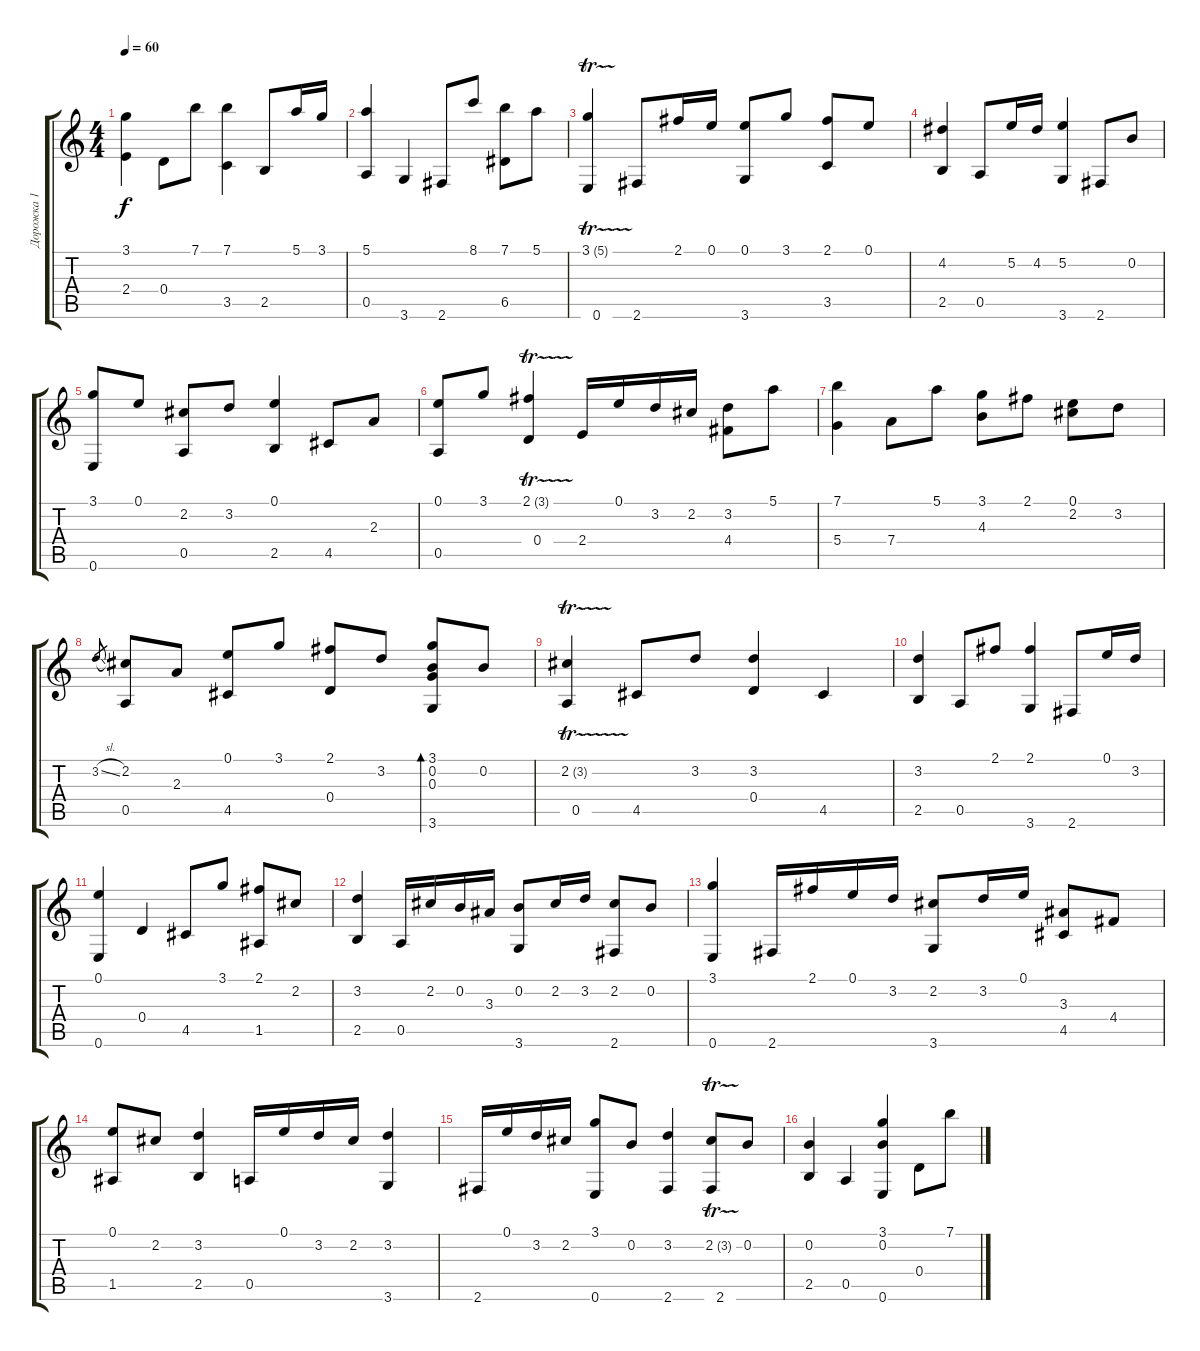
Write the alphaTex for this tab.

\track ("Дорожка 1" "Дорожка 1") {instrument acousticguitarnylon}
\staff {score tabs}
\tuning (E4 B3 G3 D3 A2 E2) {hide}
\ts (4 4)
\tempo 60
\clef g2
\ks c
(3.1 2.4).4{dy f instrument acousticguitarnylon} 0.4.8 7.1.8 (7.1 3.5).4 2.5.8 5.1.16 3.1.16 |
(5.1 0.5).4 3.6.4 2.6.8 8.1.8 (7.1 6.5).8 5.1.8 |
(3.1{tr (5 64)} 0.6).4 2.6.8 2.1.16 0.1.16 (0.1 3.6).8 3.1.8 (2.1 3.5).8 0.1.8 |
(4.2 2.5).4 0.5.8 5.2.16 4.2.16 (5.2 3.6).4 2.6.8 0.2.8 |
(3.1 0.6).8 0.1.8 (2.2 0.5).8 3.2.8 (0.1 2.5).4 4.5.8 2.3.8 |
(0.1 0.5).8 3.1.8 (2.1{tr (3 64)} 0.4).4 2.4.16 0.1.16 3.2.16 2.2.16 (3.2 4.4).8 5.1.8 |
(7.1 5.4).4 7.4.8 5.1.8 (3.1 4.3).8 2.1.8 (0.1 2.2).8 3.2.8 |
3.2{sl}.8{gr} (2.2 0.5).8 2.3.8 (0.1 4.5).8 3.1.8 (2.1 0.4).8 3.2.8 (3.1 0.2 0.3 3.6).8{bd 240} 0.2.8 |
(2.2{tr (3 64)} 0.5).4 4.5.8 3.2.8 (3.2 0.4).4 4.5.4 |
(3.2 2.5).4 0.5.8 2.1.8 (2.1 3.6).4 2.6.8 0.1.16 3.2.16 |
(0.1 0.6).4 0.4.4 4.5.8 3.1.8 (2.1 1.5).8 2.2.8 |
(3.2 2.5).4 0.5.16 2.2.16 0.2.16 3.3.16 (0.2 3.6).8 2.2.16 3.2.16 (2.2 2.6).8 0.2.8 |
(3.1 0.6).4 2.6.16 2.1.16 0.1.16 3.2.16 (2.2 3.6).8 3.2.16 0.1.16 (3.3 4.5).8 4.4.8 |
(0.1 1.5).8 2.2.8 (3.2 2.5).4 0.5.16 0.1.16 3.2.16 2.2.16 (3.2 3.6).4 |
2.6.16 0.1.16 3.2.16 2.2.16 (3.1 0.6).8 0.2.8 (3.2 2.6).4 (2.2{tr (3 64)} 2.6).8 0.2.8 |
(0.2 2.5).4 0.5.4 (3.1 0.2 0.6).4 0.4.8 7.1.8
